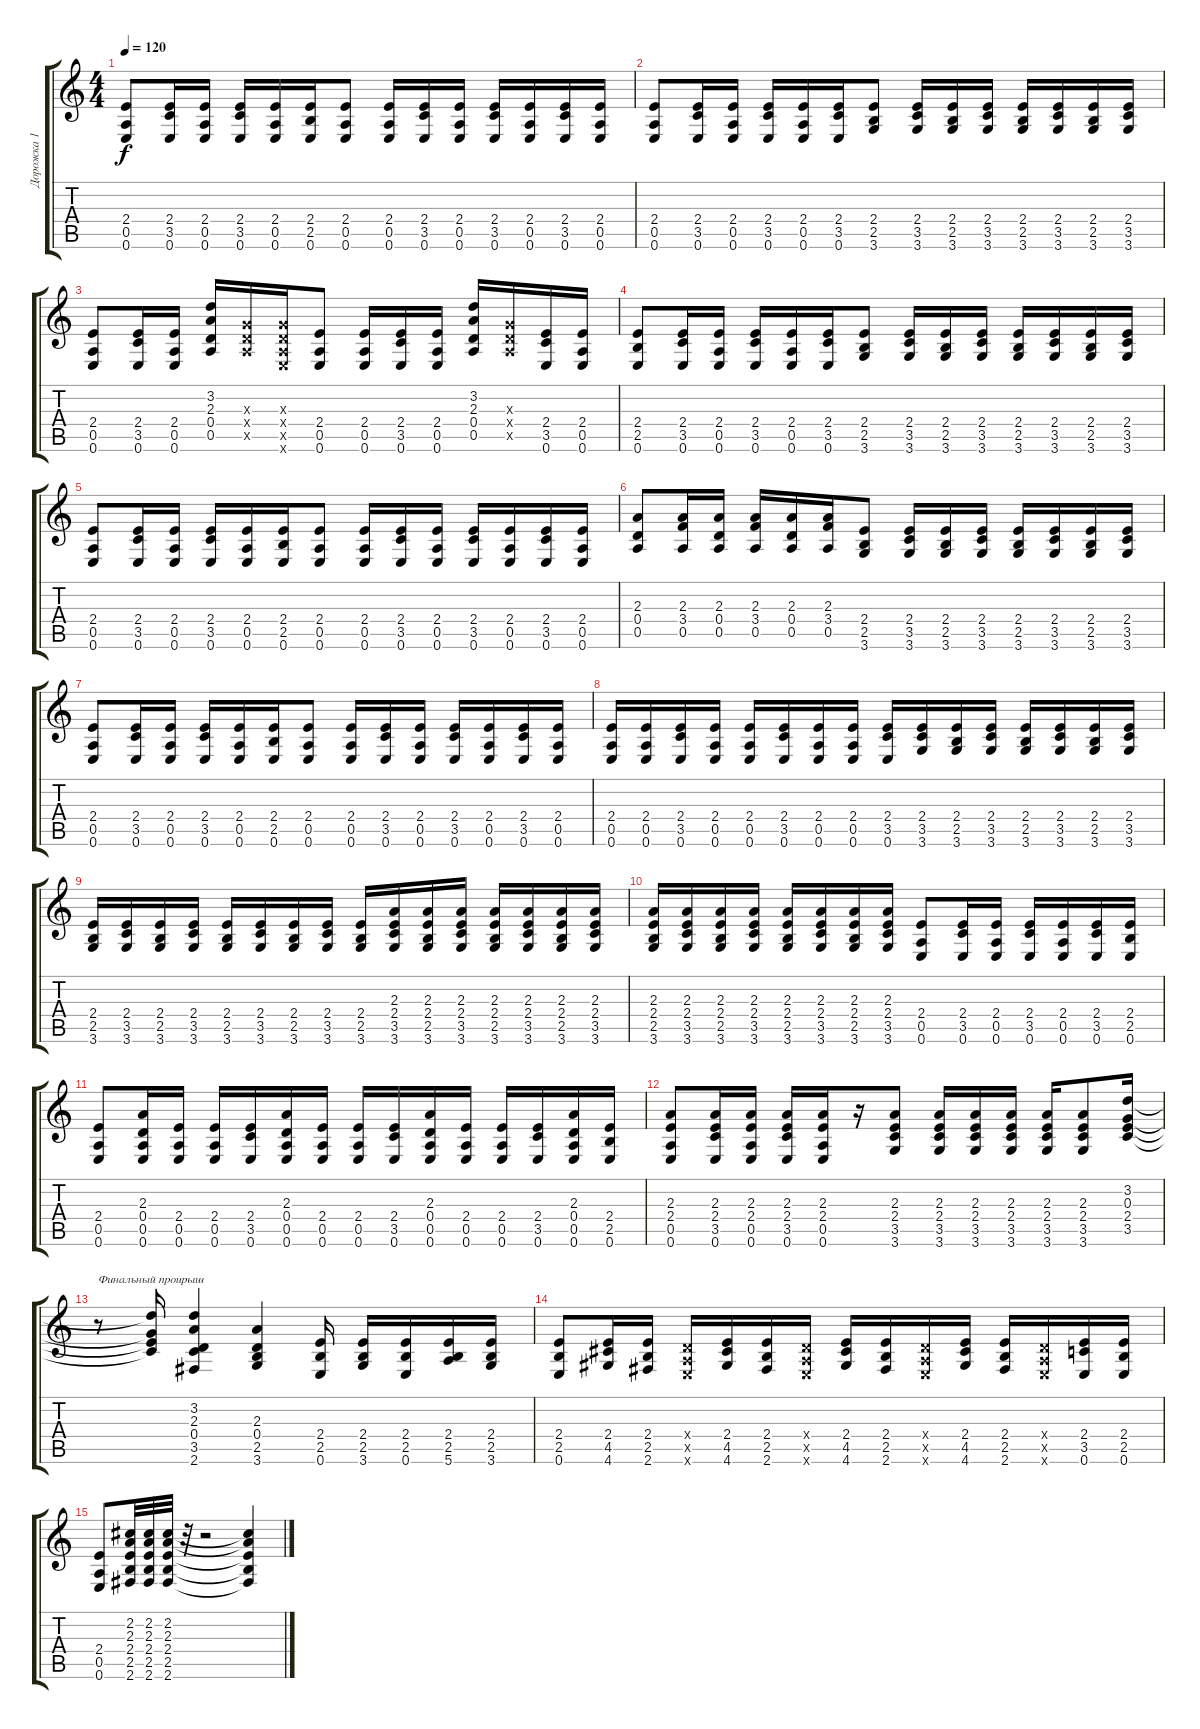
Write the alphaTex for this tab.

\track ("Дорожка 1" "Дорожка 1") {instrument acousticguitarsteel}
\staff {score tabs}
\tuning (E4 B3 G3 D3 A2 E2) {hide}
\ts (4 4)
\tempo 120
\clef g2
\ks c
(2.4 0.5 0.6).8{dy f} (2.4 3.5 0.6).16 (2.4 0.5 0.6).16 (2.4 3.5 0.6).16 (2.4 0.5 0.6).16 (2.4 2.5 0.6).16 (2.4 0.5 0.6).8 (2.4 0.5 0.6).16 (2.4 3.5 0.6).16 (2.4 0.5 0.6).16 (2.4 3.5 0.6).16 (2.4 0.5 0.6).16 (2.4 3.5 0.6).16 (2.4 0.5 0.6).16 |
(2.4 0.5 0.6).8 (2.4 3.5 0.6).16 (2.4 0.5 0.6).16 (2.4 3.5 0.6).16 (2.4 0.5 0.6).16 (2.4 3.5 0.6).16 (2.4 2.5 3.6).8 (2.4 3.5 3.6).16 (2.4 2.5 3.6).16 (2.4 3.5 3.6).16 (2.4 2.5 3.6).16 (2.4 3.5 3.6).16 (2.4 2.5 3.6).16 (2.4 3.5 3.6).16 |
(2.4 0.5 0.6).8 (2.4 3.5 0.6).16 (2.4 0.5 0.6).16 (3.2 2.3 0.4 0.5).16 (0.3{x} 0.4{x} 0.5{x}).16 (0.3{x} 0.4{x} 0.5{x} 0.6{x}).16 (2.4 0.5 0.6).8 (2.4 0.5 0.6).16 (2.4 3.5 0.6).16 (2.4 0.5 0.6).16 (3.2 2.3 0.4 0.5).16 (0.3{x} 0.4{x} 0.5{x}).16 (2.4 3.5 0.6).16 (2.4 0.5 0.6).16 |
(2.4 2.5 0.6).8 (2.4 3.5 0.6).16 (2.4 0.5 0.6).16 (2.4 3.5 0.6).16 (2.4 0.5 0.6).16 (2.4 3.5 0.6).16 (2.4 2.5 3.6).8 (2.4 3.5 3.6).16 (2.4 2.5 3.6).16 (2.4 3.5 3.6).16 (2.4 2.5 3.6).16 (2.4 3.5 3.6).16 (2.4 2.5 3.6).16 (2.4 3.5 3.6).16 |
(2.4 0.5 0.6).8 (2.4 3.5 0.6).16 (2.4 0.5 0.6).16 (2.4 3.5 0.6).16 (2.4 0.5 0.6).16 (2.4 2.5 0.6).16 (2.4 0.5 0.6).8 (2.4 0.5 0.6).16 (2.4 3.5 0.6).16 (2.4 0.5 0.6).16 (2.4 3.5 0.6).16 (2.4 0.5 0.6).16 (2.4 3.5 0.6).16 (2.4 0.5 0.6).16 |
(2.3 0.4 0.5).8 (2.3 3.4 0.5).16 (2.3 0.4 0.5).16 (2.3 3.4 0.5).16 (2.3 0.4 0.5).16 (2.3 3.4 0.5).16 (2.4 2.5 3.6).8 (2.4 3.5 3.6).16 (2.4 2.5 3.6).16 (2.4 3.5 3.6).16 (2.4 2.5 3.6).16 (2.4 3.5 3.6).16 (2.4 2.5 3.6).16 (2.4 3.5 3.6).16 |
(2.4 0.5 0.6).8 (2.4 3.5 0.6).16 (2.4 0.5 0.6).16 (2.4 3.5 0.6).16 (2.4 0.5 0.6).16 (2.4 2.5 0.6).16 (2.4 0.5 0.6).8 (2.4 0.5 0.6).16 (2.4 3.5 0.6).16 (2.4 0.5 0.6).16 (2.4 3.5 0.6).16 (2.4 0.5 0.6).16 (2.4 3.5 0.6).16 (2.4 0.5 0.6).16 |
(2.4 0.5 0.6).16 (2.4 0.5 0.6).16 (2.4 3.5 0.6).16 (2.4 0.5 0.6).16 (2.4 0.5 0.6).16 (2.4 3.5 0.6).16 (2.4 0.5 0.6).16 (2.4 0.5 0.6).16 (2.4 3.5 0.6).16 (2.4 3.5 3.6).16 (2.4 2.5 3.6).16 (2.4 3.5 3.6).16 (2.4 2.5 3.6).16 (2.4 3.5 3.6).16 (2.4 2.5 3.6).16 (2.4 3.5 3.6).16 |
(2.4 2.5 3.6).16 (2.4 3.5 3.6).16 (2.4 2.5 3.6).16 (2.4 3.5 3.6).16 (2.4 2.5 3.6).16 (2.4 3.5 3.6).16 (2.4 2.5 3.6).16 (2.4 3.5 3.6).16 (2.4 2.5 3.6).16 (2.3 2.4 3.5 3.6).16 (2.3 2.4 2.5 3.6).16 (2.3 2.4 3.5 3.6).16 (2.3 2.4 2.5 3.6).16 (2.3 2.4 3.5 3.6).16 (2.3 2.4 2.5 3.6).16 (2.3 2.4 3.5 3.6).16 |
(2.3 2.4 2.5 3.6).16 (2.3 2.4 3.5 3.6).16 (2.3 2.4 2.5 3.6).16 (2.3 2.4 3.5 3.6).16 (2.3 2.4 2.5 3.6).16 (2.3 2.4 3.5 3.6).16 (2.3 2.4 2.5 3.6).16 (2.3 2.4 3.5 3.6).16 (2.4 0.5 0.6).8 (2.4 3.5 0.6).16 (2.4 0.5 0.6).16 (2.4 3.5 0.6).16 (2.4 0.5 0.6).16 (2.4 3.5 0.6).16 (2.4 2.5 0.6).16 |
(2.4 0.5 0.6).8 (2.3 0.4 0.5 0.6).16 (2.4 0.5 0.6).16 (2.4 0.5 0.6).16 (2.4 3.5 0.6).16 (2.3 0.4 0.5 0.6).16 (2.4 0.5 0.6).16 (2.4 0.5 0.6).16 (2.4 3.5 0.6).16 (2.3 0.4 0.5 0.6).16 (2.4 0.5 0.6).16 (2.4 0.5 0.6).16 (2.4 3.5 0.6).16 (2.3 0.4 0.5 0.6).16 (2.4 2.5 0.6).16 |
(2.3 2.4 0.5 0.6).8 (2.3 2.4 3.5 0.6).16 (2.3 2.4 0.5 0.6).16 (2.3 2.4 3.5 0.6).16 (2.3 2.4 0.5 0.6).16 r.16 (2.3 2.4 3.5 3.6).8 (2.3 2.4 3.5 3.6).16 (2.3 2.4 3.5 3.6).16 (2.3 2.4 3.5 3.6).16 (2.3 2.4 3.5 3.6).16 (2.3 2.4 3.5 3.6).8 (3.2 0.3 2.4 3.5).16 |
r.8{txt "Финальный проирыш"} (3.2{t} 0.3{t} 2.4{t} 3.5{t}).16 (3.2 2.3 0.4 3.5 2.6).4 (2.3 0.4 2.5 3.6).4 (2.4 2.5 0.6).16 (2.4 2.5 3.6).16 (2.4 2.5 0.6).16 (2.4 2.5 5.6).16 (2.4 2.5 3.6).16 |
(2.4 2.5 0.6).8 (2.4 4.5 4.6).16 (2.4 2.5 2.6).16 (0.4{x} 0.5{x} 0.6{x}).16 (2.4 4.5 4.6).16 (2.4 2.5 2.6).16 (0.4{x} 0.5{x} 0.6{x}).16 (2.4 4.5 4.6).16 (2.4 2.5 2.6).16 (0.4{x} 0.5{x} 0.6{x}).16 (2.4 4.5 4.6).16 (2.4 2.5 2.6).16 (0.4{x} 0.5{x} 0.6{x}).16 (2.4 3.5 0.6).16 (2.4 2.5 0.6).16 |
(2.4 0.5 0.6).8 (2.2 2.3 2.4 2.5 2.6).32 (2.2 2.3 2.4 2.5 2.6).32 (2.2 2.3 2.4 2.5 2.6).32 r.32 r.2 (2.2{t} 2.3{t} 2.4{t} 2.5{t} 2.6{t}).4
